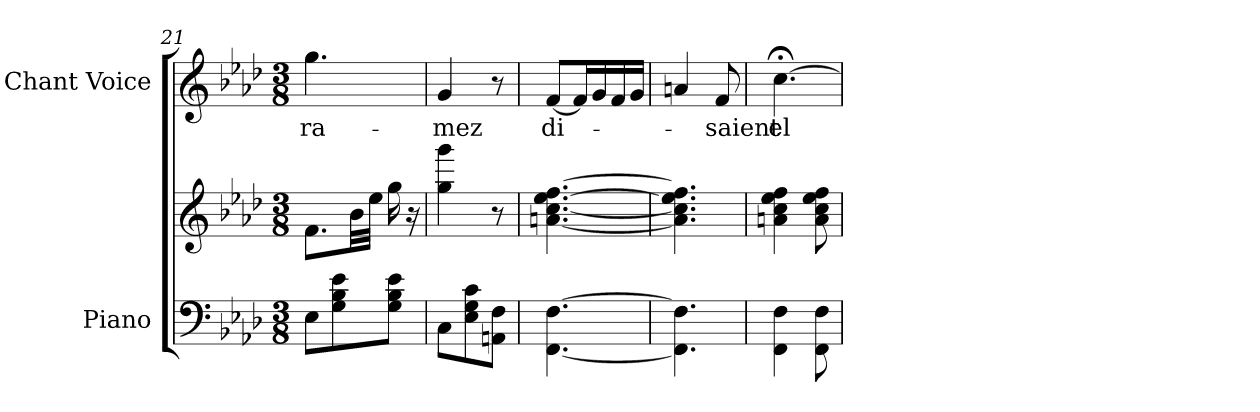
**kern	**kern	**kern	**text
*part2	*part2	*part1	*part1
*staff3	*staff2	*staff1	*staff1
*I"Piano	*	*I"Chant Voice	*
*I'Pno	*	*	*
*clefF4	*clefG2	*clefG2	*
*k[b-e-a-d-]	*k[b-e-a-d-]	*k[b-e-a-d-]	*
*M3/8	*M3/8	*M3/8	*
=21	=21	=21	=21
!	!	!	!LO:LY:b
8E-\L	8.f\L	4.gg\	ra-
8G\ 8B-\ 8e-\	.	.	.
.	32b-\LL	.	.
.	32ee-\JJJ	.	.
8G\ 8B-\ 8e-\J	16gg\	.	.
.	16r	.	.
=22	=22	=22	=22
!	!	!	!LO:LY:b
8C\L	4gg\ 4ggg\	4g/	-mez
8E-\ 8G\ 8c\	.	.	.
8AAn\ 8F\J	8r	8r	.
=23	=23	=23	=23
!	!	!	!LO:LY:b
[4.FF\ [4.F\	[4.an\ [4.cc\ [4.ee-\ [4.ff\	[8f/L	di-
.	.	16f/L]	.
.	.	16g/	.
.	.	16f/	.
.	.	16g/JJ	.
=24	=24	=24	=24
4.FF\] 4.F\]	4.a\] 4.cc\] 4.ee-\] 4.ff\]	4an/	.
!	!	!	!LO:LY:b
.	.	8f/	-saient
=25	=25	=25	=25
!	!	!	!LO:LY:b
4FF\ 4F\	4an\ 4cc\ 4ee-\ 4ff\	[4.cc;<\	el-
8FF\ 8F\	8a\ 8cc\ 8ee-\ 8ff\	.	.
=	=	=	=
*-	*-	*-	*-
